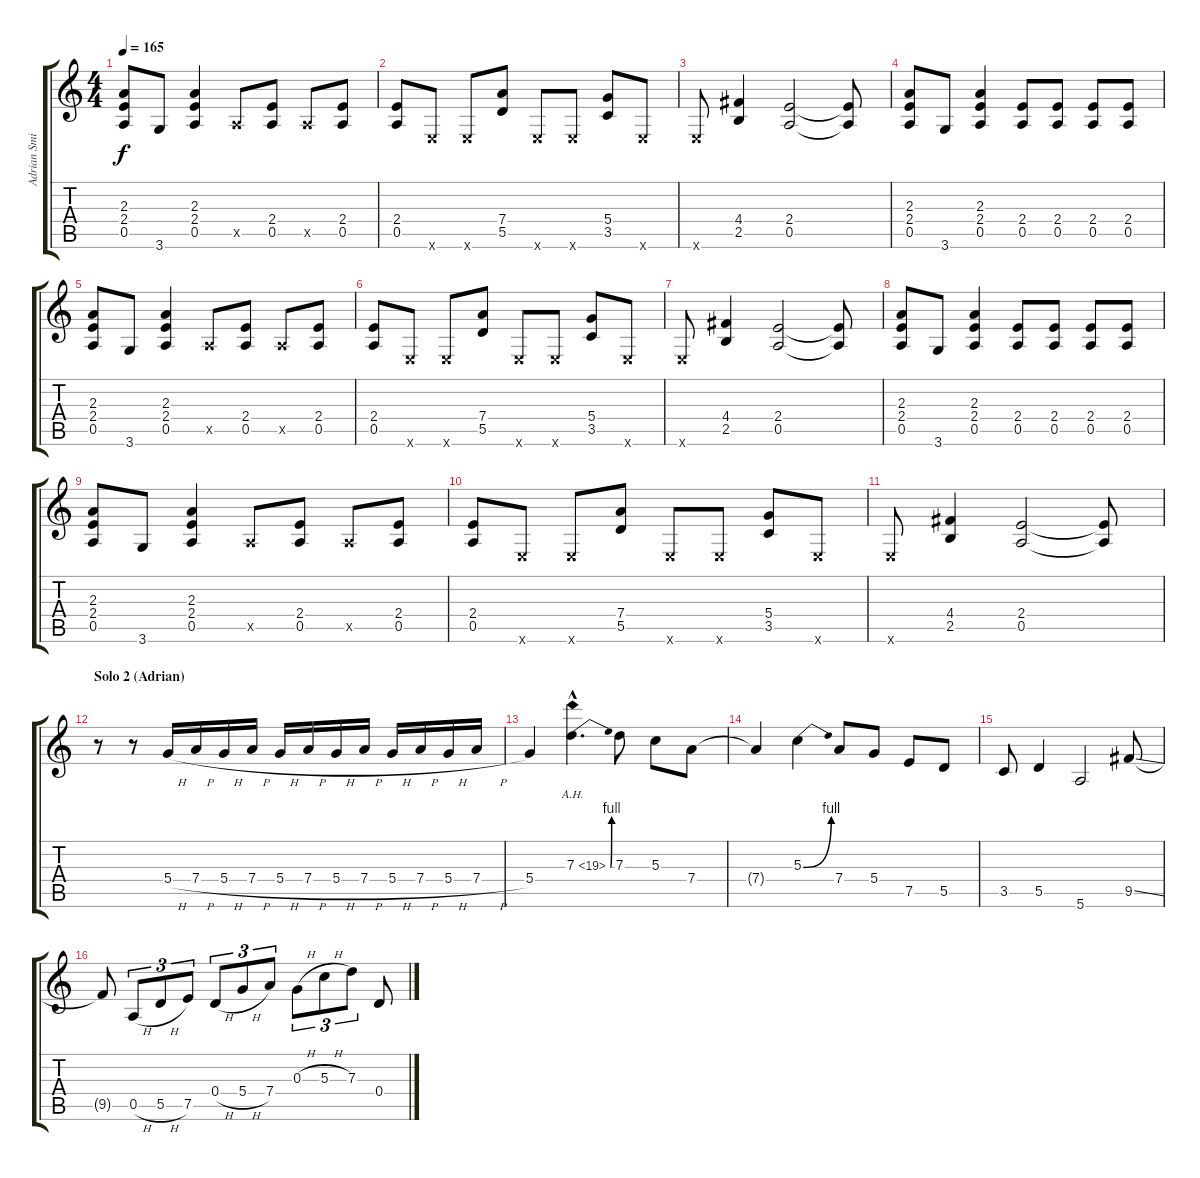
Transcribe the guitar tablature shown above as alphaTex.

\track ("Adrian Smith" "Adrian Smi") {instrument distortionguitar}
\staff {score tabs}
\tuning (E4 B3 G3 D3 A2 E2) {hide}
\ts (4 4)
\tempo 165
\clef g2
\ks c
(2.3 2.4 0.5).8{dy f} 3.6.8 (2.3 2.4 0.5).4 0.5{x}.8 (2.4 0.5).8 0.5{x}.8 (2.4 0.5).8 |
(2.4 0.5).8 0.6{x}.8 0.6{x}.8 (7.4 5.5).8 0.6{x}.8 0.6{x}.8 (5.4 3.5).8 0.6{x}.8 |
0.6{x}.8 (4.4 2.5).4 (2.4 0.5).2 (2.4{t} 0.5{t}).8 |
(2.3 2.4 0.5).8 3.6.8 (2.3 2.4 0.5).4 (2.4 0.5).8 (2.4 0.5).8 (2.4 0.5).8 (2.4 0.5).8 |
(2.3 2.4 0.5).8 3.6.8 (2.3 2.4 0.5).4 0.5{x}.8 (2.4 0.5).8 0.5{x}.8 (2.4 0.5).8 |
(2.4 0.5).8 0.6{x}.8 0.6{x}.8 (7.4 5.5).8 0.6{x}.8 0.6{x}.8 (5.4 3.5).8 0.6{x}.8 |
0.6{x}.8 (4.4 2.5).4 (2.4 0.5).2 (2.4{t} 0.5{t}).8 |
(2.3 2.4 0.5).8 3.6.8 (2.3 2.4 0.5).4 (2.4 0.5).8 (2.4 0.5).8 (2.4 0.5).8 (2.4 0.5).8 |
(2.3 2.4 0.5).8 3.6.8 (2.3 2.4 0.5).4 0.5{x}.8 (2.4 0.5).8 0.5{x}.8 (2.4 0.5).8 |
(2.4 0.5).8 0.6{x}.8 0.6{x}.8 (7.4 5.5).8 0.6{x}.8 0.6{x}.8 (5.4 3.5).8 0.6{x}.8 |
0.6{x}.8 (4.4 2.5).4 (2.4 0.5).2 (2.4{t} 0.5{t}).8 |
\section ("" "Solo 2 (Adrian)")
r.8{volume 14} r.8 5.4{h}.16 7.4{h}.16 5.4{h}.16 7.4{h}.16 5.4{h}.16 7.4{h}.16 5.4{h}.16 7.4{h}.16 5.4{h}.16 7.4{h}.16 5.4{h}.16 7.4{h}.16 |
5.4.4 7.3{be (bend 0 0 60 4) ah 12 hac}.4{d} 7.3.8 5.3.8 7.4.8 |
7.4{t}.4 5.3{be (bend 0 0 60 4)}.4 7.4.8 5.4.8 7.5.8 5.5.8 |
3.5.8 5.5.4 5.6.2 9.5{ss}.8 |
9.5{t}.8 0.5{h}.8{tu (3 2)} 5.5{h}.8{tu (3 2)} 7.5.8{tu (3 2)} 0.4{h}.8{tu (3 2)} 5.4{h}.8{tu (3 2)} 7.4.8{tu (3 2)} 0.3{h}.8{tu (3 2)} 5.3{h}.8{tu (3 2)} 7.3.8{tu (3 2)} 0.4.8
